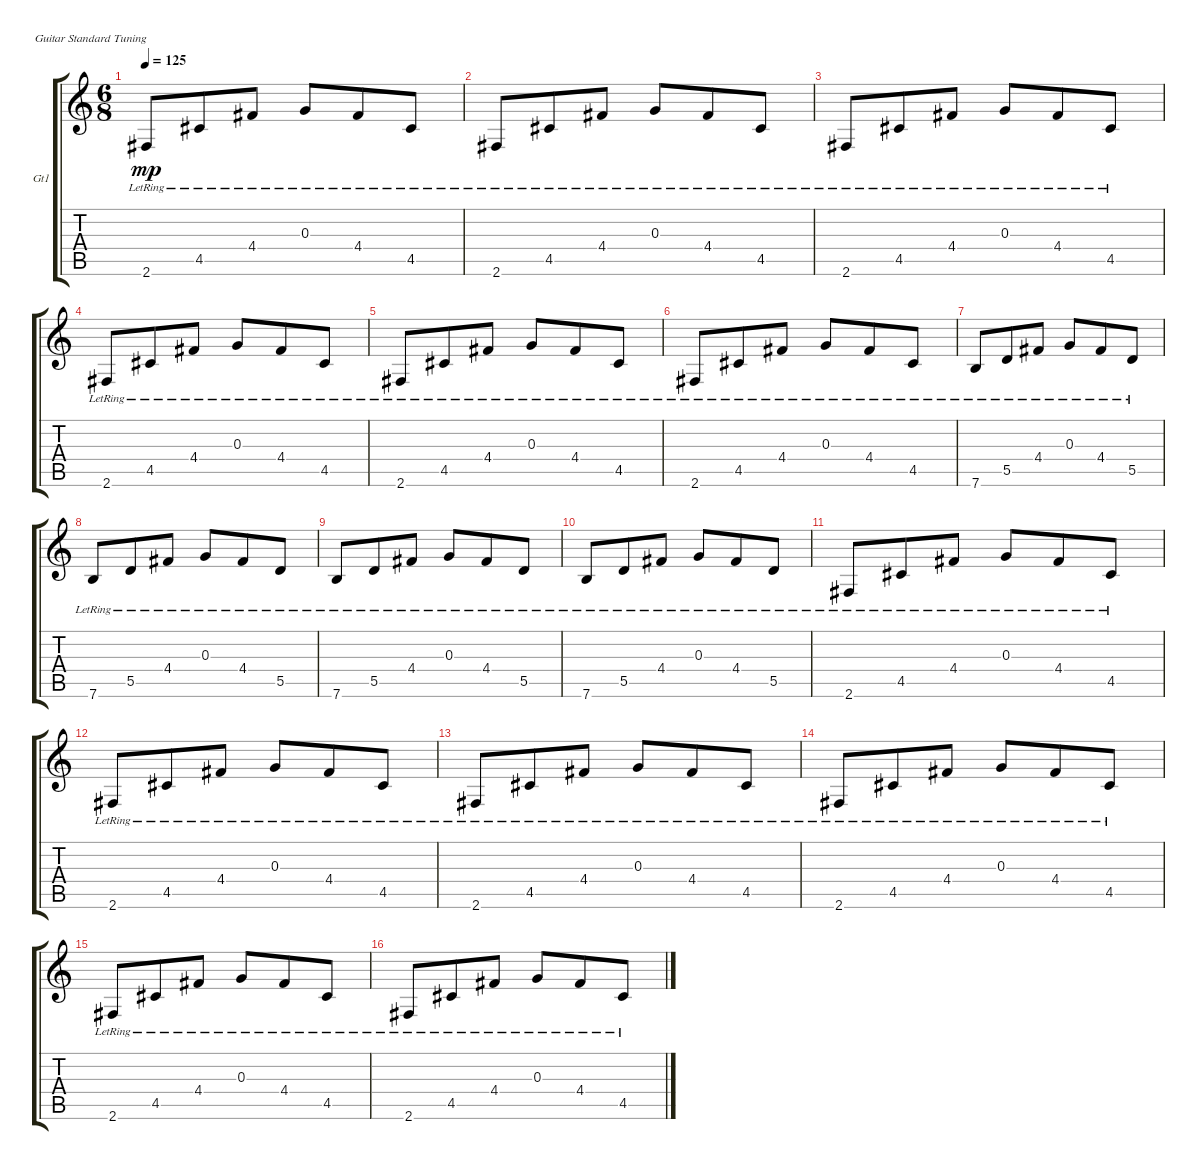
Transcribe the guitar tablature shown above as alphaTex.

\defaultSystemsLayout 4
\bracketExtendMode groupsimilarinstruments
\firstSystemTrackNameOrientation horizontal
\otherSystemsTrackNameOrientation horizontal
\track ("Begleitung" "Gt1") {instrument acousticguitarnylon}
\staff {score tabs}
\tuning (E4 B3 G3 D3 A2 E2)
\ts (6 8)
\tempo 125
\clef g2
\ks c
2.6{lr}.8{dy mp} 4.5{lr}.8 4.4{lr}.8 0.3{lr}.8 4.4{lr}.8 4.5{lr}.8 |
2.6{lr}.8 4.5{lr}.8 4.4{lr}.8 0.3{lr}.8 4.4{lr}.8 4.5{lr}.8 |
2.6{lr}.8 4.5{lr}.8 4.4{lr}.8 0.3{lr}.8 4.4{lr}.8 4.5{lr}.8 |
2.6{lr}.8 4.5{lr}.8 4.4{lr}.8 0.3{lr}.8 4.4{lr}.8 4.5{lr}.8 |
2.6{lr}.8 4.5{lr}.8 4.4{lr}.8 0.3{lr}.8 4.4{lr}.8 4.5{lr}.8 |
2.6{lr}.8 4.5{lr}.8 4.4{lr}.8 0.3{lr}.8 4.4{lr}.8 4.5{lr}.8 |
7.6{lr}.8 5.5{lr}.8 4.4{lr}.8 0.3{lr}.8 4.4{lr}.8 5.5{lr}.8 |
7.6{lr}.8 5.5{lr}.8 4.4{lr}.8 0.3{lr}.8 4.4{lr}.8 5.5{lr}.8 |
7.6{lr}.8 5.5{lr}.8 4.4{lr}.8 0.3{lr}.8 4.4{lr}.8 5.5{lr}.8 |
7.6{lr}.8 5.5{lr}.8 4.4{lr}.8 0.3{lr}.8 4.4{lr}.8 5.5{lr}.8 |
2.6{lr}.8 4.5{lr}.8 4.4{lr}.8 0.3{lr}.8 4.4{lr}.8 4.5{lr}.8 |
2.6{lr}.8 4.5{lr}.8 4.4{lr}.8 0.3{lr}.8 4.4{lr}.8 4.5{lr}.8 |
2.6{lr}.8 4.5{lr}.8 4.4{lr}.8 0.3{lr}.8 4.4{lr}.8 4.5{lr}.8 |
2.6{lr}.8 4.5{lr}.8 4.4{lr}.8 0.3{lr}.8 4.4{lr}.8 4.5{lr}.8 |
2.6{lr}.8 4.5{lr}.8 4.4{lr}.8 0.3{lr}.8 4.4{lr}.8 4.5{lr}.8 |
2.6{lr}.8 4.5{lr}.8 4.4{lr}.8 0.3{lr}.8 4.4{lr}.8 4.5{lr}.8
